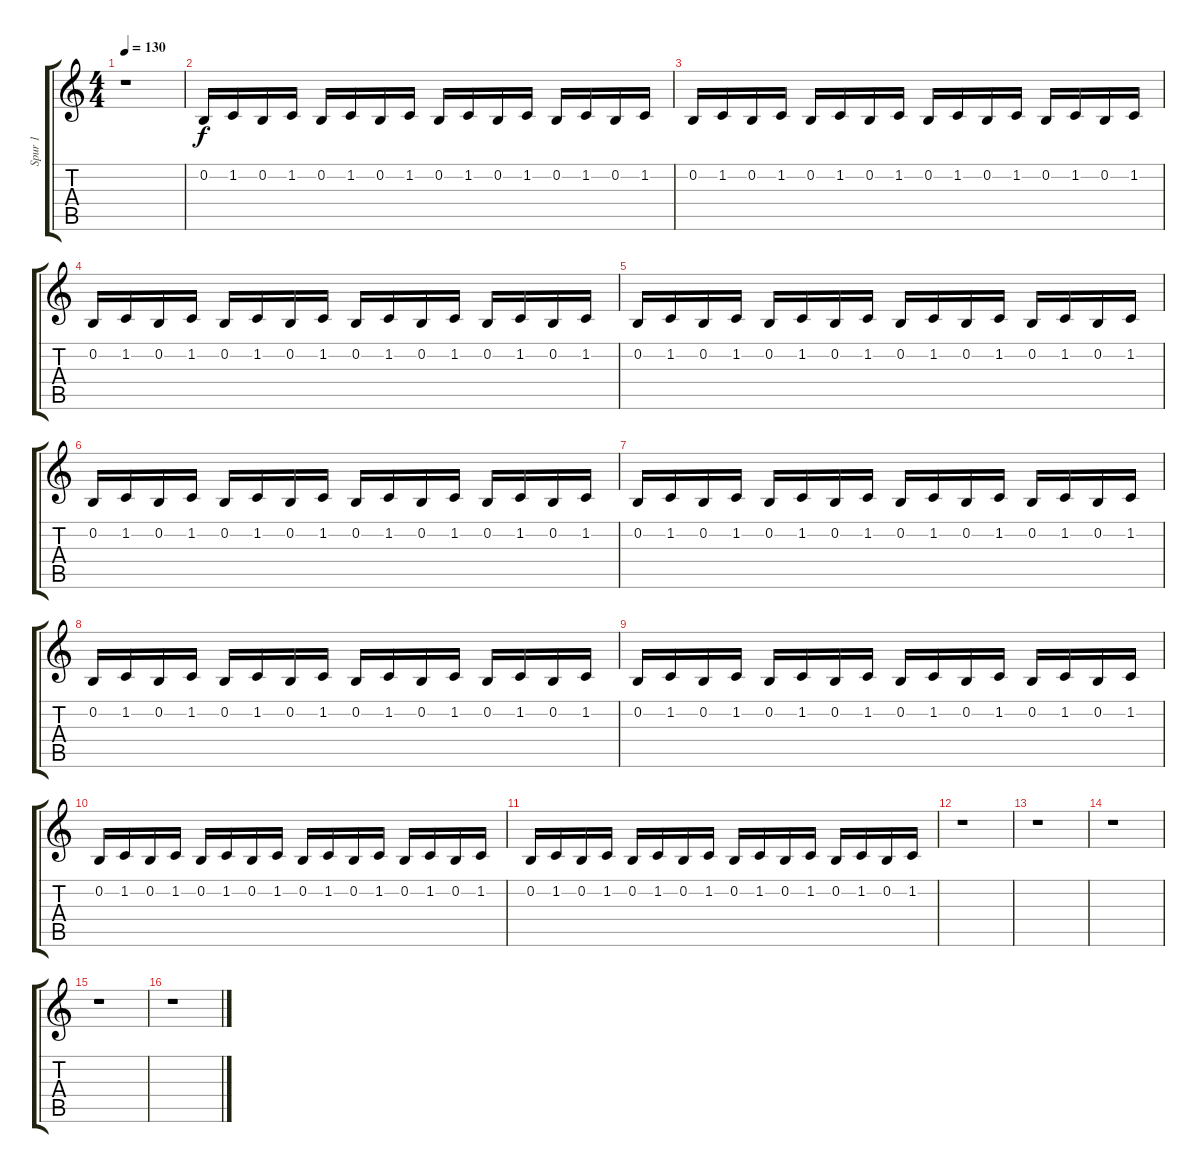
\track ("Spur 1" "Spur 1") {instrument bassoon}
\staff {score tabs}
\tuning (E4 B3 G3 D3 A2 E2) {hide}
\ts (4 4)
\tempo 130
\clef g2
\ks c
r.1{dy f instrument bassoon} |
0.2.16{volume 1} 1.2.16{volume 1} 0.2.16{volume 2} 1.2.16{volume 2} 0.2.16{volume 2} 1.2.16{volume 2} 0.2.16{volume 2} 1.2.16{volume 2} 0.2.16{volume 2} 1.2.16{volume 2} 0.2.16{volume 3} 1.2.16{volume 3} 0.2.16{volume 3} 1.2.16{volume 3} 0.2.16{volume 3} 1.2.16{volume 3} |
0.2.16{volume 4} 1.2.16{volume 4} 0.2.16{volume 4} 1.2.16{volume 4} 0.2.16{volume 4} 1.2.16{volume 4} 0.2.16{volume 4} 1.2.16{volume 4} 0.2.16{volume 5} 1.2.16{volume 5} 0.2.16{volume 5} 1.2.16{volume 5} 0.2.16{volume 5} 1.2.16{volume 5} 0.2.16{volume 5} 1.2.16{volume 6} |
0.2.16{volume 6} 1.2.16{volume 6} 0.2.16{volume 6} 1.2.16{volume 6} 0.2.16{volume 6} 1.2.16{volume 6} 0.2.16{volume 6} 1.2.16{volume 7} 0.2.16{volume 7} 1.2.16{volume 7} 0.2.16{volume 7} 1.2.16{volume 7} 0.2.16{volume 7} 1.2.16{volume 8} 0.2.16{volume 8} 1.2.16{volume 8} |
0.2.16{volume 8} 1.2.16{volume 8} 0.2.16{volume 8} 1.2.16{volume 8} 0.2.16{volume 8} 1.2.16{volume 8} 0.2.16{volume 9} 1.2.16{volume 9} 0.2.16{volume 9} 1.2.16{volume 9} 0.2.16{volume 9} 1.2.16{volume 9} 0.2.16{volume 10} 1.2.16{volume 10} 0.2.16{volume 10} 1.2.16{volume 10} |
0.2.16{volume 10} 1.2.16{volume 10} 0.2.16{volume 10} 1.2.16{volume 10} 0.2.16{volume 11} 1.2.16{volume 11} 0.2.16{volume 11} 1.2.16{volume 11} 0.2.16{volume 11} 1.2.16{volume 11} 0.2.16{volume 12} 1.2.16{volume 12} 0.2.16{volume 12} 1.2.16{volume 12} 0.2.16{volume 12} 1.2.16{volume 12} |
0.2.16{volume 12} 1.2.16{volume 12} 0.2.16{volume 12} 1.2.16{volume 12} 0.2.16{volume 12} 1.2.16{volume 12} 0.2.16{volume 12} 1.2.16{volume 12} 0.2.16{volume 11} 1.2.16{volume 11} 0.2.16{volume 11} 1.2.16{volume 11} 0.2.16{volume 11} 1.2.16{volume 11} 0.2.16{volume 10} 1.2.16{volume 10} |
0.2.16{volume 10} 1.2.16{volume 10} 0.2.16{volume 10} 1.2.16{volume 10} 0.2.16{volume 10} 1.2.16{volume 10} 0.2.16{volume 9} 1.2.16{volume 9} 0.2.16{volume 9} 1.2.16{volume 9} 0.2.16{volume 9} 1.2.16{volume 9} 0.2.16{volume 9} 1.2.16{volume 8} 0.2.16{volume 8} 1.2.16{volume 8} |
0.2.16{volume 8} 1.2.16{volume 8} 0.2.16{volume 8} 1.2.16{volume 8} 0.2.16{volume 8} 1.2.16{volume 7} 0.2.16{volume 7} 1.2.16{volume 7} 0.2.16{volume 7} 1.2.16{volume 7} 0.2.16{volume 7} 1.2.16{volume 6} 0.2.16{volume 6} 1.2.16{volume 6} 0.2.16{volume 6} 1.2.16{volume 6} |
0.2.16{volume 6} 1.2.16{volume 6} 0.2.16{volume 6} 1.2.16{volume 5} 0.2.16{volume 5} 1.2.16{volume 5} 0.2.16{volume 5} 1.2.16{volume 5} 0.2.16{volume 5} 1.2.16{volume 5} 0.2.16{volume 4} 1.2.16{volume 4} 0.2.16{volume 4} 1.2.16{volume 4} 0.2.16{volume 4} 1.2.16{volume 4} |
0.2.16{volume 4} 1.2.16{volume 4} 0.2.16{volume 3} 1.2.16{volume 3} 0.2.16{volume 3} 1.2.16{volume 3} 0.2.16{volume 3} 1.2.16{volume 3} 0.2.16{volume 2} 1.2.16{volume 2} 0.2.16{volume 2} 1.2.16{volume 2} 0.2.16{volume 2} 1.2.16{volume 2} 0.2.16{volume 2} 1.2.16{volume 2} |
r.1 |
r.1 |
r.1 |
r.1 |
r.1
